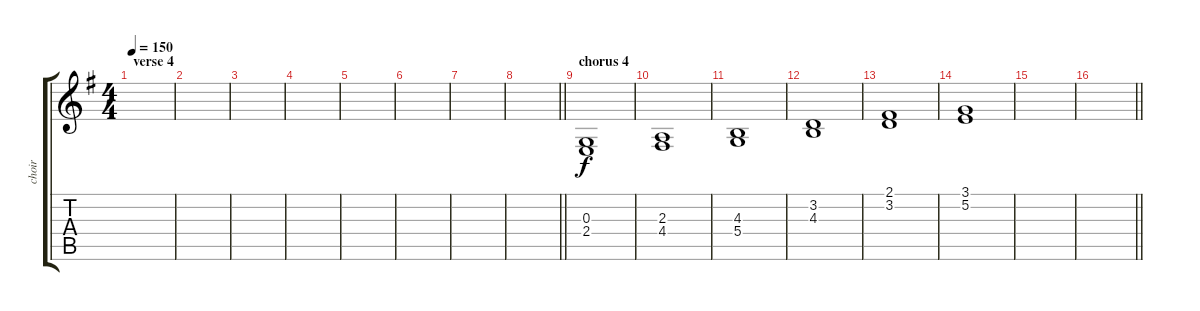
\track ("choir" "choir") {instrument fx5brightness}
\staff {score tabs}
\tuning (E4 B3 G3 D3 A2 E2) {hide}
\ts (4 4)
\section ("" "verse 4")
\tempo 150
\clef g2
\ks eminor
|
|
|
|
|
|
|
\barLineRight lightlight
|
\section ("" "chorus 4")
(0.3 2.4).1 |
(2.3 4.4).1 |
(4.3 5.4).1 |
(3.2 4.3).1 |
(2.1 3.2).1 |
(3.1 5.2).1 |
|
\barLineRight lightlight
